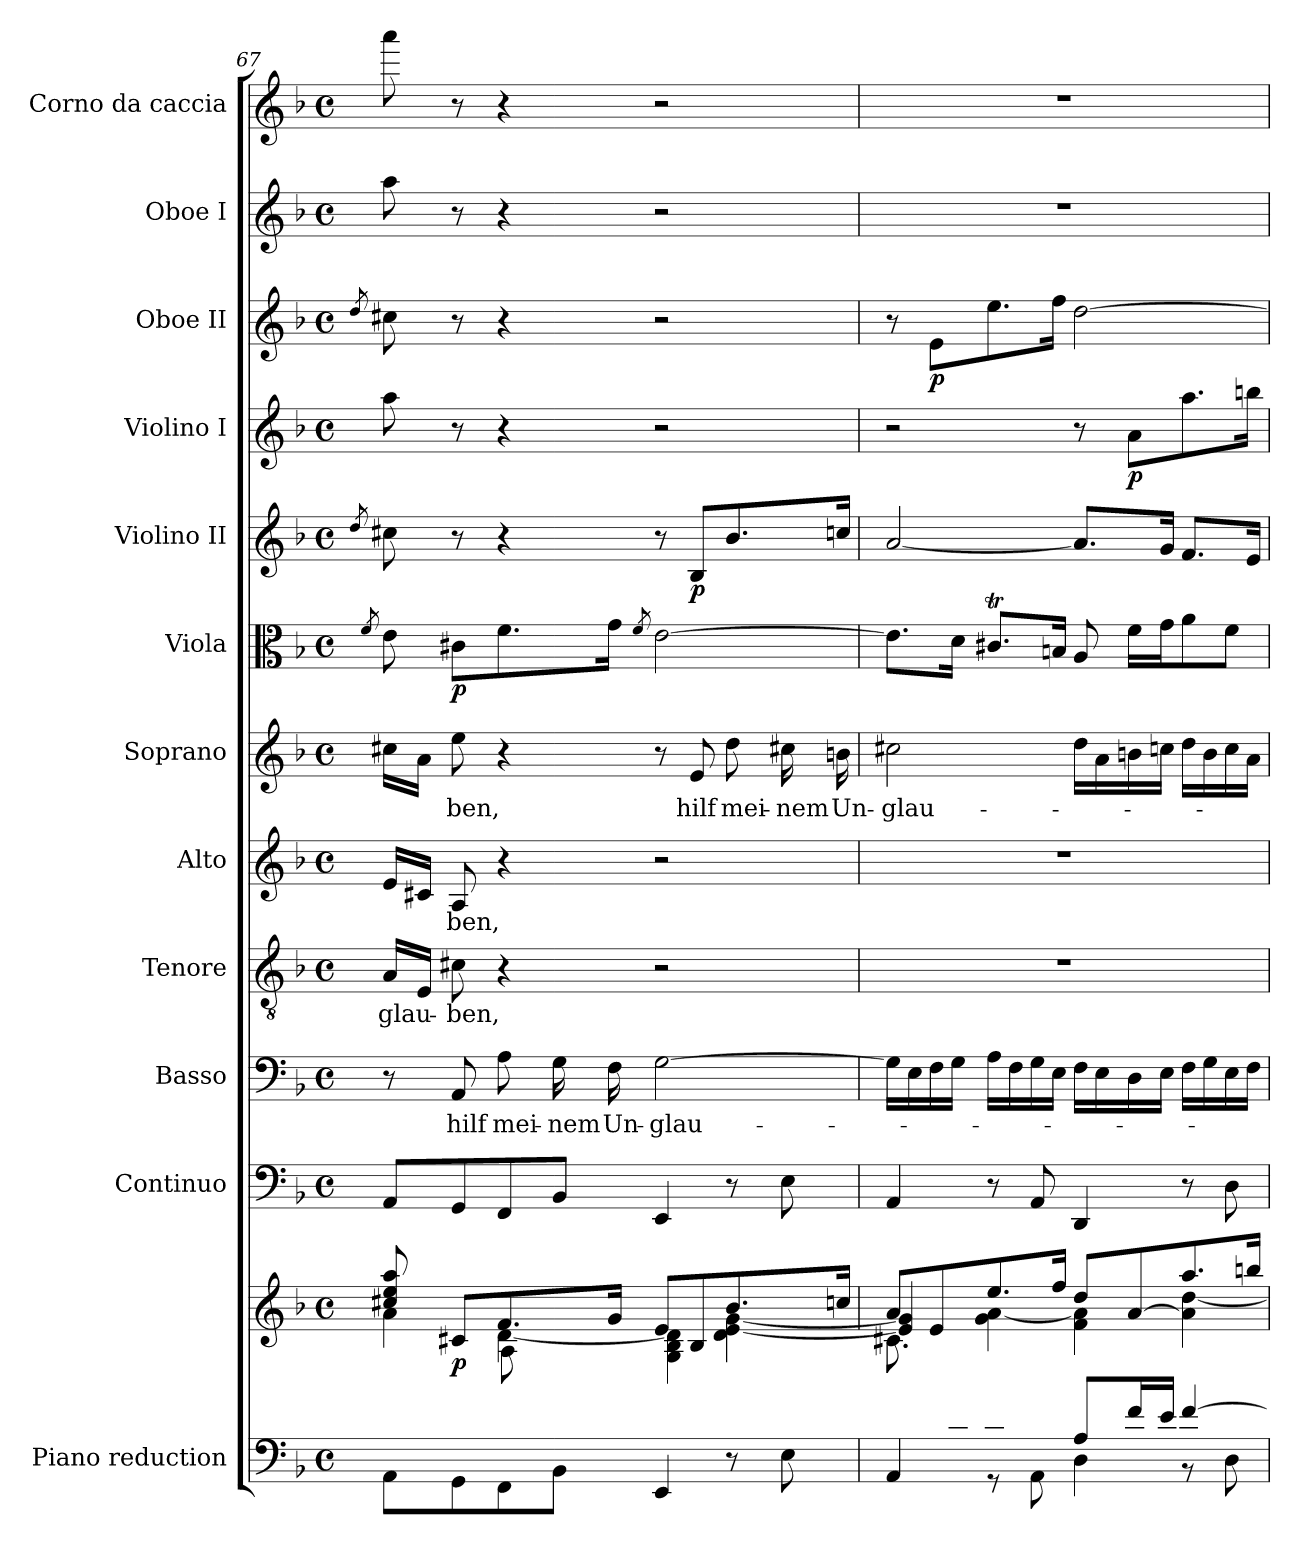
**kern	**kern	**dynam	**kern	**kern	**text	**kern	**text	**kern	**text	**kern	**text	**kern	**dynam	**kern	**dynam	**kern	**dynam	**kern	**dynam	**kern	**kern
*part12	*part12	*part12	*part11	*part10	*part10	*part9	*part9	*part8	*part8	*part7	*part7	*part6	*part6	*part5	*part5	*part4	*part4	*part3	*part3	*part2	*part1
*staff13	*staff12	*staff12/13	*staff11	*staff10	*staff10	*staff9	*staff9	*staff8	*staff8	*staff7	*staff7	*staff6	*staff6	*staff5	*staff5	*staff4	*staff4	*staff3	*staff3	*staff2	*staff1
*I"Piano reduction	*	*	*I"Continuo	*I"Basso	*	*I"Tenore	*	*I"Alto	*	*I"Soprano	*	*I"Viola	*	*I"Violino II	*	*I"Violino I	*	*I"Oboe II	*	*I"Oboe I	*I"Corno da caccia
*I'Pno	*	*	*	*	*	*	*	*	*	*	*	*I'Vla	*	*I'Vln	*	*I'Vln	*	*I'Ob	*	*I'Ob	*
*clefF4	*clefG2	*	*clefF4	*clefF4	*	*clefGv2	*	*clefG2	*	*clefG2	*	*clefC3	*	*clefG2	*	*clefG2	*	*clefG2	*	*clefG2	*clefG2
*	*	*	*	*	*	*	*	*	*	*	*	*	*	*	*	*	*	*	*	*	*ITrd7c12
*k[b-]	*k[b-]	*	*k[b-]	*k[b-]	*	*k[b-]	*	*k[b-]	*	*k[b-]	*	*k[b-]	*	*k[b-]	*	*k[b-]	*	*k[b-]	*	*k[b-]	*k[b-]
*M4/4	*M4/4	*	*M4/4	*M4/4	*	*M4/4	*	*M4/4	*	*M4/4	*	*M4/4	*	*M4/4	*	*M4/4	*	*M4/4	*	*M4/4	*M4/4
*met(c)	*met(c)	*	*met(c)	*met(c)	*	*met(c)	*	*met(c)	*	*met(c)	*	*met(c)	*	*met(c)	*	*met(c)	*	*met(c)	*	*met(c)	*met(c)
=67	=67	=67	=67	=67	=67	=67	=67	=67	=67	=67	=67	=67	=67	=67	=67	=67	=67	=67	=67	=67	=67
.	.	.	.	.	.	.	.	.	.	.	.	8qf/	.	8qdd/	.	.	.	8qdd/	.	.	.
*^	*^	*	*	*	*	*	*	*	*	*	*	*	*	*	*	*	*	*	*	*	*
*	*	*	*^	*	*	*	*	*	*	*	*	*	*	*	*	*	*	*	*	*	*	*	*
!	!	!	!	!	!	!	!	!	!	!LO:LY:b	!	!	!	!	!	!	!	!	!	!	!	!	!	!
4ryy	8AA\L	8cc#X/ 8ee/ 8aa/	4a\	4ryy	.	8AA/L	8r	.	16A/LL	-glau-	16e/LL	.	16cc#X\LL	.	8e\	.	8cc#X\	.	8aa\	.	8cc#X\	.	8aa\	8aa\
.	.	.	.	.	.	.	.	.	16E/JJ	.	16c#X/JJ	.	16a\JJ	.	.	.	.	.	.	.	.	.	.	.
!	!	!	!	!	!LO:DY:b	!	!	!LO:LY:b	!	!LO:LY:b	!	!LO:LY:b	!	!LO:LY:b	!	!LO:DY:b	!	!	!	!	!	!	!	!
.	8GG\	8c#X/L	.	.	p	8GG/	8AA/	hilf	8c#X\	-ben,	8A/	-ben,	8ee\	-ben,	8c#X\L	p	8r	.	8r	.	8r	.	8r	8r
!	!	!	!	!	!	!	!	!LO:LY:b	!	!	!	!	!	!	!	!	!	!	!	!	!	!	!	!
8ryy	8FF\	8.f/	[4d\	8A\L	.	8FF/	8A\	mei-	4r	.	4r	.	4r	.	8.f\	.	4r	.	4r	.	4r	.	4r	4r
!	!	!	!	!	!	!	!	!LO:LY:b	!	!	!	!	!	!	!	!	!	!	!	!	!	!	!	!
16G/L	8BB-\J	.	.	2ryy	.	8BB-/J	16G\	-nem	.	.	.	.	.	.	.	.	.	.	.	.	.	.	.	.
!	!	!	!	!	!	!	!	!LO:LY:b	!	!	!	!	!	!	!	!	!	!	!	!	!	!	!	!
16F/JJ	.	16g/Jk	.	.	.	.	16F\	Un-	.	.	.	.	.	.	16g\Jk	.	.	.	.	.	.	.	.	.
.	.	.	.	.	.	.	.	.	.	.	.	.	.	.	8qf/	.	.	.	.	.	.	.	.	.
!	!	!	!	!	!	!	!	!LO:LY:b	!	!	!	!	!	!	!	!	!	!	!	!	!	!	!	!
4EE/	4ryy	8e/L	4G\ 4B-\ 4d\]	.	.	4EE/	[2G\	-glau-	2r	.	2r	.	8r	.	[2e\	.	8r	.	2r	.	2r	.	2r	2r
!	!	!	!	!	!	!	!	!	!	!	!	!	!	!LO:LY:b	!	!	!	!LO:DY:b	!	!	!	!	!	!
.	.	8B-/	.	.	.	.	.	.	.	.	.	.	8e/	hilf	.	.	8B-/L	p	.	.	.	.	.	.
!	!	!	!	!	!	!	!	!	!	!	!	!	!	!LO:LY:b	!	!	!	!	!	!	!	!	!	!
8r	8ryy	8.b-/	4d\ [4e\ [4g\	.	.	8r	.	.	.	.	.	.	8dd\	mei-	.	.	8.b-/	.	.	.	.	.	.	.
!	!	!	!	!	!	!	!	!	!	!	!	!	!	!LO:LY:b	!	!	!	!	!	!	!	!	!	!
8ryy	8E\	.	.	8ryy	.	8E\	.	.	.	.	.	.	16cc#X\	-nem	.	.	.	.	.	.	.	.	.	.
!	!	!	!	!	!	!	!	!	!	!	!	!	!	!LO:LY:b	!	!	!	!	!	!	!	!	!	!
.	.	16ccn/Jk	.	.	.	.	.	.	.	.	.	.	16bn\	-Un-	.	.	16ccn/Jk	.	.	.	.	.	.	.
!!LO:PB:g=z
=68	=68	=68	=68	=68	=68	=68	=68	=68	=68	=68	=68	=68	=68	=68	=68	=68	=68	=68	=68	=68	=68	=68	=68	=68
!	!	!	!	!	!	!	!	!	!	!	!	!	!	!LO:LY:b	!	!	!	!	!	!	!	!	!	!
8.ryy	4AA/	8a/L	4e/] 4g/]	8.c#X\L	.	4AA/	16G\LL]	.	1r	.	1r	.	2cc#X\	-glau-	8.e\L]	.	[2a/	.	2r	.	8r	.	1r	1r
.	.	.	.	.	.	.	16E\	.	.	.	.	.	.	.	.	.	.	.	.	.	.	.	.	.
!	!	!	!	!	!	!	!	!	!	!	!	!	!	!	!	!	!	!	!	!	!	!LO:DY:b	!	!
.	.	8e/	.	.	.	.	16F\	.	.	.	.	.	.	.	.	.	.	.	.	.	8e\L	p	.	.
16d/K	.	.	.	2ryy	.	.	16G\JJ	.	.	.	.	.	.	.	16d\Jk	.	.	.	.	.	.	.	.	.
8.c#X/	8r	8.ee/	4g\ [4a\	.	.	8r	16A\LL	.	.	.	.	.	.	.	8.c#Xt/L	.	.	.	.	.	8.ee\	.	.	.
.	.	.	.	.	.	.	16F\	.	.	.	.	.	.	.	.	.	.	.	.	.	.	.	.	.
.	8AA\	.	.	.	.	8AA/	16G\	.	.	.	.	.	.	.	.	.	.	.	.	.	.	.	.	.
16Bn/Jk	.	16ff/Jk	.	.	.	.	16E\JJ	.	.	.	.	.	.	.	16Bn/Jk	.	.	.	.	.	16ff\Jk	.	.	.
8A/L	4D\	8dd/L	4f\ 4a\]	.	.	4DD/	16F\LL	.	.	.	.	.	16dd\LL	.	8A/	.	8.a/L]	.	8r	.	[2dd\	.	.	.
.	.	.	.	.	.	.	16E\	.	.	.	.	.	16a\	.	.	.	.	.	.	.	.	.	.	.
!	!	!	!	!	!	!	!	!	!	!	!	!	!	!	!	!	!	!	!	!LO:DY:b	!	!	!	!
16f/L	.	[8a/	.	.	.	.	16D\	.	.	.	.	.	16bn\	.	16f\LL	.	.	.	8a\L	p	.	.	.	.
16e/JJ	.	.	.	4ryy	.	.	16E\JJ	.	.	.	.	.	16ccn\JJ	.	16g\J	.	16g/Jk	.	.	.	.	.	.	.
[4f/	8r	8.aa/	4a\] [4dd\	.	.	8r	16F\LL	.	.	.	.	.	16dd\LL	.	8a\	.	8.f/L	.	8.aa\	.	.	.	.	.
.	.	.	.	.	.	.	16G\	.	.	.	.	.	16b\	.	.	.	.	.	.	.	.	.	.	.
.	8D\	.	.	.	.	8D\	16E\	.	.	.	.	.	16cc\	.	8f\J	.	.	.	.	.	.	.	.	.
.	.	16bbn/Jk	.	16ryy	.	.	16F\JJ	.	.	.	.	.	16a\JJ	.	.	.	16e/Jk	.	16bbn\Jk	.	.	.	.	.
*v	*v	*	*	*	*	*	*	*	*	*	*	*	*	*	*	*	*	*	*	*	*	*	*	*
*	*v	*v	*v	*	*	*	*	*	*	*	*	*	*	*	*	*	*	*	*	*	*	*	*
=	=	=	=	=	=	=	=	=	=	=	=	=	=	=	=	=	=	=	=	=	=
*-	*-	*-	*-	*-	*-	*-	*-	*-	*-	*-	*-	*-	*-	*-	*-	*-	*-	*-	*-	*-	*-
